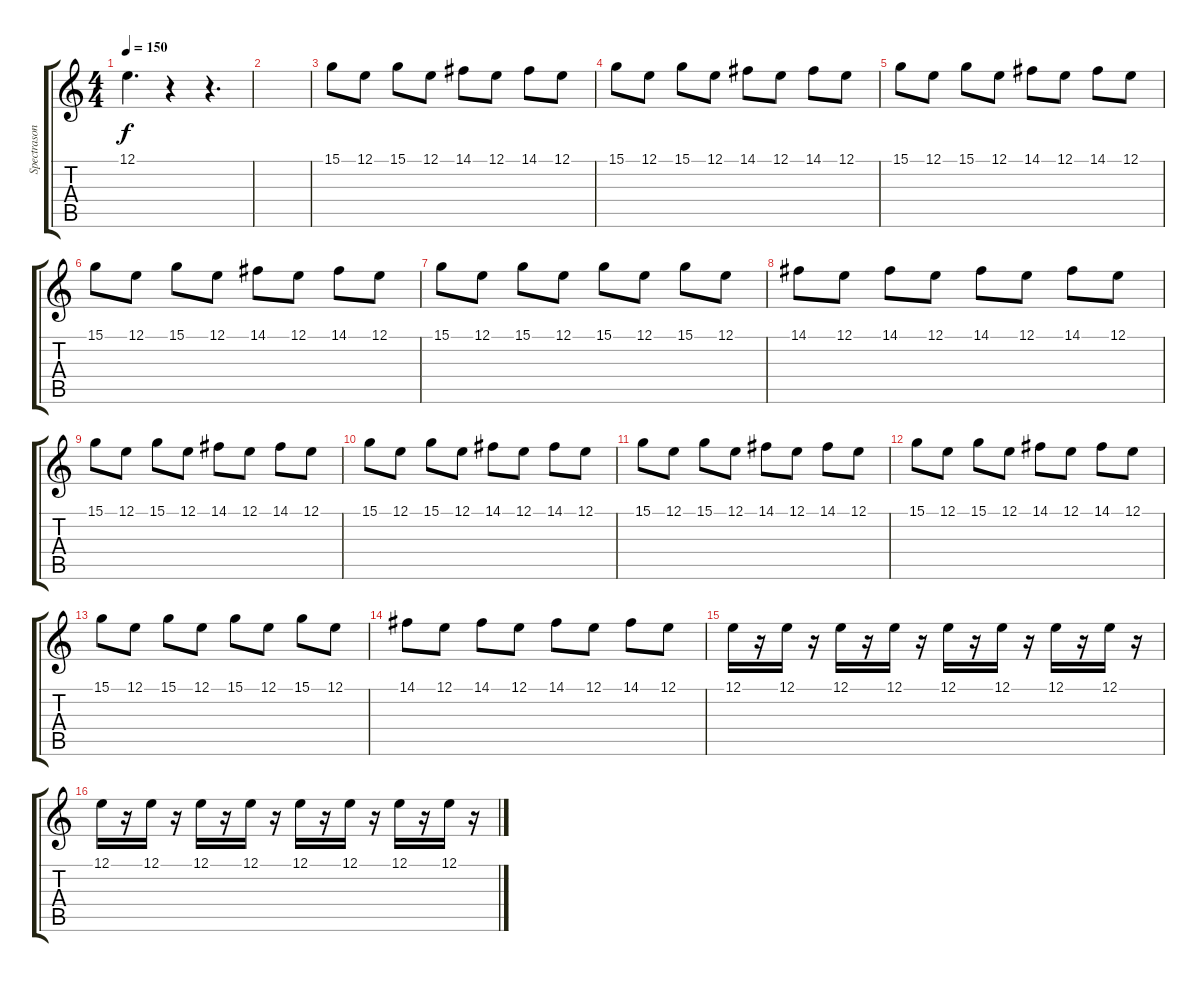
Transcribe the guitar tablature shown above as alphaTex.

\track ("Spectrasonics Omnisphere" "Spectrason") {instrument tremolostrings}
\staff {score tabs}
\tuning (E4 B3 G3 D3 A2 E2) {hide}
\ts (4 4)
\tempo 150
\clef g2
\ks c
12.1.4{d dy f volume 8} r.4 r.4{d} |
|
15.1.8{volume 12} 12.1.8 15.1.8 12.1.8 14.1.8 12.1.8 14.1.8 12.1.8 |
15.1.8 12.1.8 15.1.8 12.1.8 14.1.8 12.1.8 14.1.8 12.1.8 |
15.1.8 12.1.8 15.1.8 12.1.8 14.1.8 12.1.8 14.1.8 12.1.8 |
15.1.8 12.1.8 15.1.8 12.1.8 14.1.8 12.1.8 14.1.8 12.1.8 |
15.1.8 12.1.8 15.1.8 12.1.8 15.1.8 12.1.8 15.1.8 12.1.8 |
14.1.8 12.1.8 14.1.8 12.1.8 14.1.8 12.1.8 14.1.8 12.1.8 |
15.1.8 12.1.8 15.1.8 12.1.8 14.1.8 12.1.8 14.1.8 12.1.8 |
15.1.8 12.1.8 15.1.8 12.1.8 14.1.8 12.1.8 14.1.8 12.1.8 |
15.1.8 12.1.8 15.1.8 12.1.8 14.1.8 12.1.8 14.1.8 12.1.8 |
15.1.8 12.1.8 15.1.8 12.1.8 14.1.8 12.1.8 14.1.8 12.1.8 |
15.1.8 12.1.8 15.1.8 12.1.8 15.1.8 12.1.8 15.1.8 12.1.8 |
14.1.8 12.1.8 14.1.8 12.1.8 14.1.8 12.1.8 14.1.8 12.1.8 |
12.1.16{volume 8} r.16 12.1.16 r.16 12.1.16 r.16 12.1.16 r.16 12.1.16 r.16 12.1.16 r.16 12.1.16 r.16 12.1.16 r.16 |
12.1.16{volume 8} r.16 12.1.16 r.16 12.1.16 r.16 12.1.16 r.16 12.1.16 r.16 12.1.16 r.16 12.1.16 r.16 12.1.16 r.16
